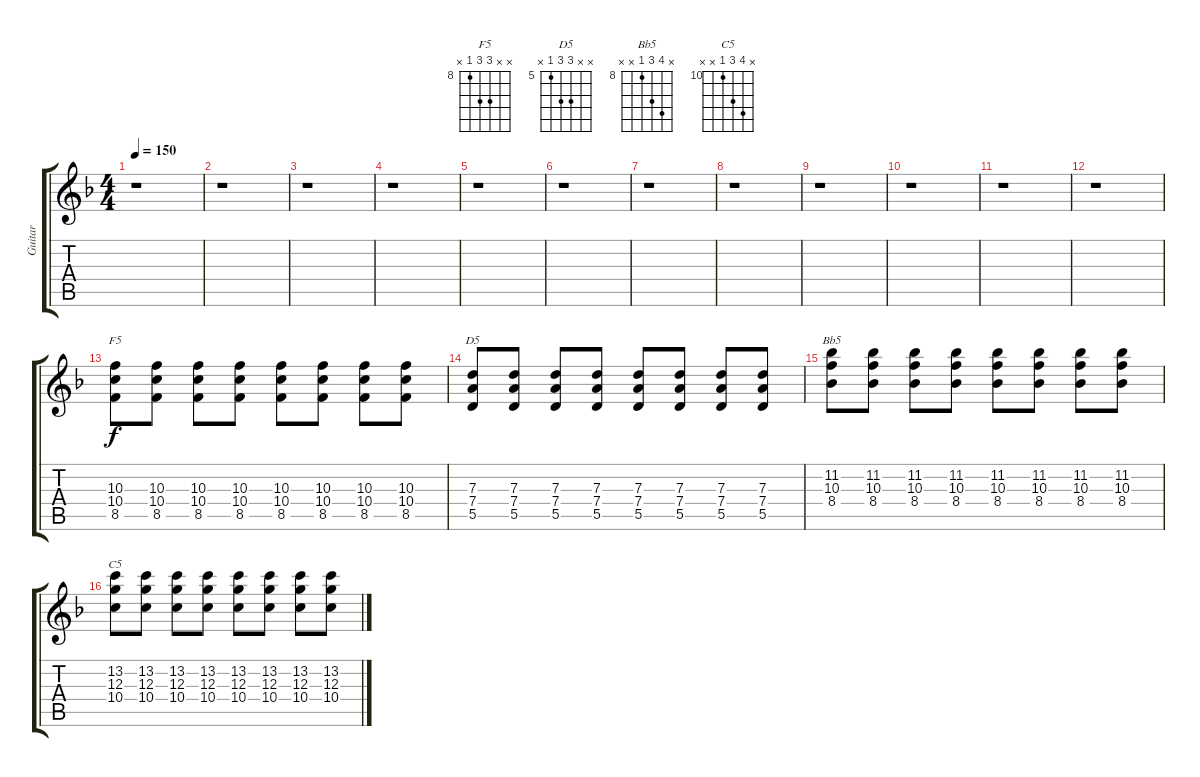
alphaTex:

\track ("Guitar" "Guitar") {instrument distortionguitar}
\staff {score tabs}
\tuning (E4 B3 G3 D3 A2 E2) {hide}
\chord ("F5" x x 10 10 8 x) {firstfret 8}
\chord ("D5" x x 7 7 5 x) {firstfret 5}
\chord ("Bb5" x 11 10 8 x x) {firstfret 8}
\chord ("C5" x 13 12 10 x x) {firstfret 10}
\ts (4 4)
\tempo 150
\clef g2
\ks f
r.1{dy f instrument distortionguitar} |
r.1 |
r.1 |
r.1 |
r.1 |
r.1 |
r.1 |
r.1 |
r.1 |
r.1 |
r.1 |
r.1 |
(10.3 10.4 8.5).8{ch "F5"} (10.3 10.4 8.5).8 (10.3 10.4 8.5).8 (10.3 10.4 8.5).8 (10.3 10.4 8.5).8 (10.3 10.4 8.5).8 (10.3 10.4 8.5).8 (10.3 10.4 8.5).8 |
(7.3 7.4 5.5).8{ch "D5"} (7.3 7.4 5.5).8 (7.3 7.4 5.5).8 (7.3 7.4 5.5).8 (7.3 7.4 5.5).8 (7.3 7.4 5.5).8 (7.3 7.4 5.5).8 (7.3 7.4 5.5).8 |
(11.2 10.3 8.4).8{ch "Bb5"} (11.2 10.3 8.4).8 (11.2 10.3 8.4).8 (11.2 10.3 8.4).8 (11.2 10.3 8.4).8 (11.2 10.3 8.4).8 (11.2 10.3 8.4).8 (11.2 10.3 8.4).8 |
(13.2 12.3 10.4).8{ch "C5"} (13.2 12.3 10.4).8 (13.2 12.3 10.4).8 (13.2 12.3 10.4).8 (13.2 12.3 10.4).8 (13.2 12.3 10.4).8 (13.2 12.3 10.4).8 (13.2 12.3 10.4).8
